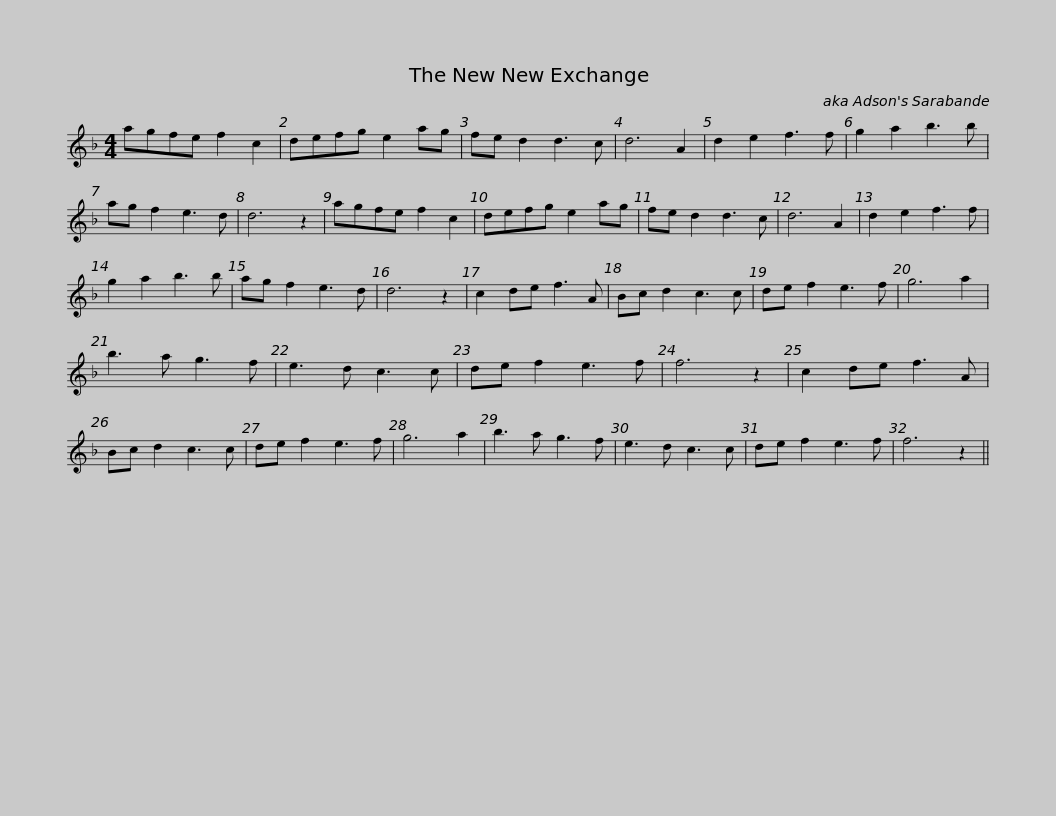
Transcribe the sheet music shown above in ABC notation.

X:1
L:1/8
M:4/4
I:linebreak $
K:Dmin
V:1 treble
V:1
 agfe f2 c2 | defg e2 ag | fe d2 d3 c | d6 A2 | d2 e2 f3 f | %5
 g2 a2 b3 b | ag f2 e3 d | d6 z2 |$ agfe f2 c2 | defg e2 ag | %10
 fe d2 d3 c | d6 A2 | d2 e2 f3 f | g2 a2 b3 b | ag f2 e3 d | %15
 d6 z2 |$ c2 de f3 A | Bc d2 c3 c | de f2 e3 f | g6 a2 | %20
 b3 a g3 f | e3 d c3 c | de f2 e3 f | f6 z2 |$ c2 de f3 A | %25
 Bc d2 c3 c | de f2 e3 f | g6 a2 | b3 a g3 f | e3 d c3 c | %30
 de f2 e3 f | f6 z2 || %32
